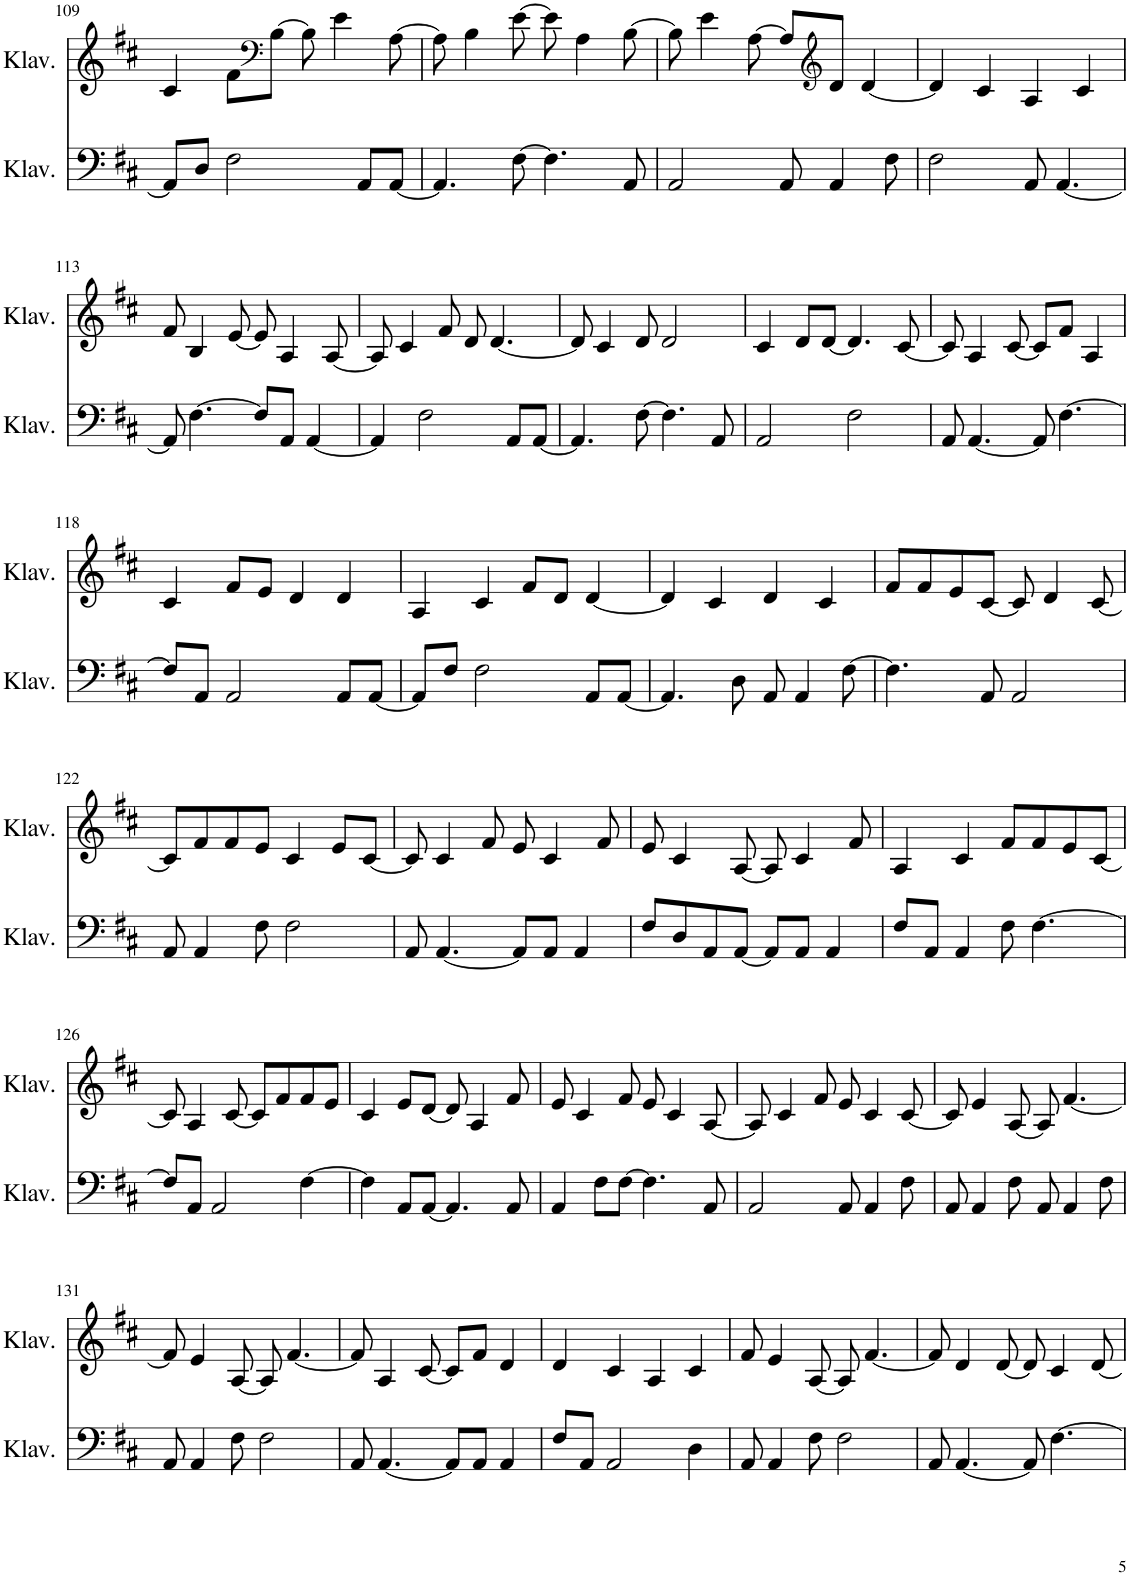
**kern	**kern
*part2	*part1
*staff2	*staff1
*I"Klavier	*I"Klavier
*I'Klav.	*I'Klav.
!!LO:PB:g=z
*clefF4	*clefG2
*k[f#c#]	*k[f#c#]
*M4/4	*M4/4
=109	=109
8AA/L]	4c#/
8D/J	.
2F#\	8f#\L
*	*clefF4
.	[8B\J
.	8B\]
.	4e\
8AA/L	.
[8AA/J	[8A\
=110	=110
4.AA/]	8A\]
.	4B\
[8F#\	[8e\
4.F#\]	8e\]
.	4A\
8AA/	[8B\
=111	=111
2AA/	8B\]
.	4e\
.	[8A\
8AA/	8A/L]
*	*clefG2
4AA/	8d/J
.	[4d/
8F#\	.
=112	=112
2F#\	4d/]
.	4c#/
8AA/	4A/
[4.AA/	.
.	4c#/
!!LO:LB:g=z
=113	=113
8AA/]	8f#/
[4.F#\	4B/
.	[8e/
8F#/L]	8e/]
8AA/J	4A/
[4AA/	.
.	[8A/
=114	=114
4AA/]	8A/]
.	4c#/
2F#\	.
.	8f#/
.	8d/
.	[4.d/
8AA/L	.
[8AA/J	.
=115	=115
4.AA/]	8d/]
.	4c#/
[8F#\	8d/
4.F#\]	2d/
8AA/	.
=116	=116
2AA/	4c#/
.	8d/L
.	[8d/J
2F#\	4.d/]
.	[8c#/
=117	=117
8AA/	8c#/]
[4.AA/	4A/
.	[8c#/
8AA/]	8c#/L]
[4.F#\	8f#/J
.	4A/
!!LO:LB:g=z
=118	=118
8F#/L]	4c#/
8AA/J	.
2AA/	8f#/L
.	8e/J
.	4d/
8AA/L	4d/
[8AA/J	.
=119	=119
8AA/L]	4A/
8F#/J	.
2F#\	4c#/
.	8f#/L
.	8d/J
8AA/L	[4d/
[8AA/J	.
=120	=120
4.AA/]	4d/]
.	4c#/
8D\	.
8AA/	4d/
4AA/	.
.	4c#/
[8F#\	.
=121	=121
4.F#\]	8f#/L
.	8f#/
.	8e/
8AA/	[8c#/J
2AA/	8c#/]
.	4d/
.	[8c#/
!!LO:LB:g=z
=122	=122
8AA/	8c#/L]
4AA/	8f#/
.	8f#/
8F#\	8e/J
2F#\	4c#/
.	8e/L
.	[8c#/J
=123	=123
8AA/	8c#/]
[4.AA/	4c#/
.	8f#/
8AA/L]	8e/
8AA/J	4c#/
4AA/	.
.	8f#/
=124	=124
8F#/L	8e/
8D/	4c#/
8AA/	.
[8AA/J	[8A/
8AA/L]	8A/]
8AA/J	4c#/
4AA/	.
.	8f#/
=125	=125
8F#/L	4A/
8AA/J	.
4AA/	4c#/
8F#\	8f#/L
[4.F#\	8f#/
.	8e/
.	[8c#/J
!!LO:LB:g=z
=126	=126
8F#/L]	8c#/]
8AA/J	4A/
2AA/	.
.	[8c#/
.	8c#/L]
.	8f#/
[4F#\	8f#/
.	8e/J
=127	=127
4F#\]	4c#/
8AA/L	8e/L
[8AA/J	[8d/J
4.AA/]	8d/]
.	4A/
8AA/	8f#/
=128	=128
4AA/	8e/
.	4c#/
8F#\L	.
[8F#\J	8f#/
4.F#\]	8e/
.	4c#/
8AA/	[8A/
=129	=129
2AA/	8A/]
.	4c#/
.	8f#/
8AA/	8e/
4AA/	4c#/
8F#\	[8c#/
=130	=130
8AA/	8c#/]
4AA/	4e/
8F#\	[8A/
8AA/	8A/]
4AA/	[4.f#/
8F#\	.
!!LO:LB:g=z
=131	=131
8AA/	8f#/]
4AA/	4e/
8F#\	[8A/
2F#\	8A/]
.	[4.f#/
=132	=132
8AA/	8f#/]
[4.AA/	4A/
.	[8c#/
8AA/L]	8c#/L]
8AA/J	8f#/J
4AA/	4d/
=133	=133
8F#/L	4d/
8AA/J	.
2AA/	4c#/
.	4A/
4D\	4c#/
=134	=134
8AA/	8f#/
4AA/	4e/
8F#\	[8A/
2F#\	8A/]
.	[4.f#/
=135	=135
8AA/	8f#/]
[4.AA/	4d/
.	[8d/
8AA/]	8d/]
[4.F#\	4c#/
.	[8d/
=	=
*-	*-
